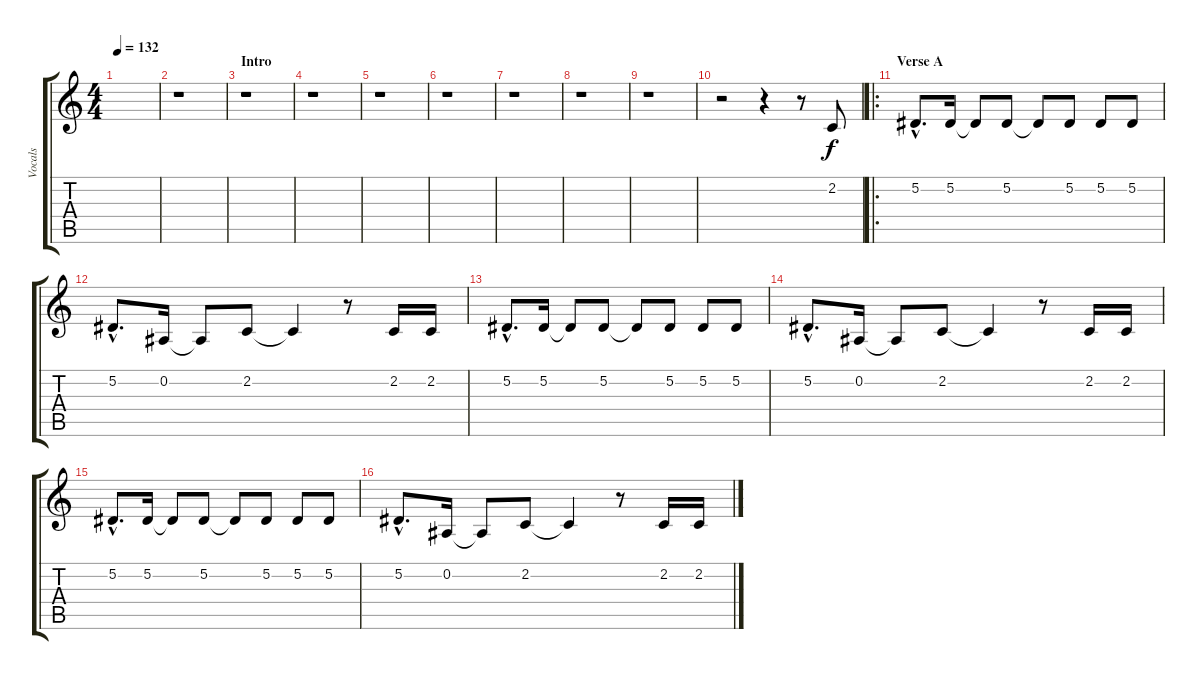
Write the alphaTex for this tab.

\track ("Vocals" "Vocals") {instrument baritonesax}
\staff {score tabs}
\tuning (Eb4 Bb3 Gb3 Db3 Ab2 Eb2) {hide}
\ts (4 4)
\tempo 132
\clef g2
\ks c
|
r.1 |
\section ("" "Intro")
r.1 |
r.1 |
r.1 |
r.1 |
r.1 |
r.1 |
r.1 |
r.2 r.4 r.8 2.2.8 |
\ro
\section ("" "Verse A")
5.2{hac}.8{d} 5.2.16 5.2{t}.8 5.2.8 5.2{t}.8 5.2.8 5.2.8 5.2.8 |
5.2{hac}.8{d} 0.2.16 0.2{t}.8 2.2.8 2.2{t}.4 r.8 2.2.16 2.2.16 |
5.2{hac}.8{d} 5.2.16 5.2{t}.8 5.2.8 5.2{t}.8 5.2.8 5.2.8 5.2.8 |
5.2{hac}.8{d} 0.2.16 0.2{t}.8 2.2.8 2.2{t}.4 r.8 2.2.16 2.2.16 |
5.2{hac}.8{d} 5.2.16 5.2{t}.8 5.2.8 5.2{t}.8 5.2.8 5.2.8 5.2.8 |
5.2{hac}.8{d} 0.2.16 0.2{t}.8 2.2.8 2.2{t}.4 r.8 2.2.16 2.2.16
